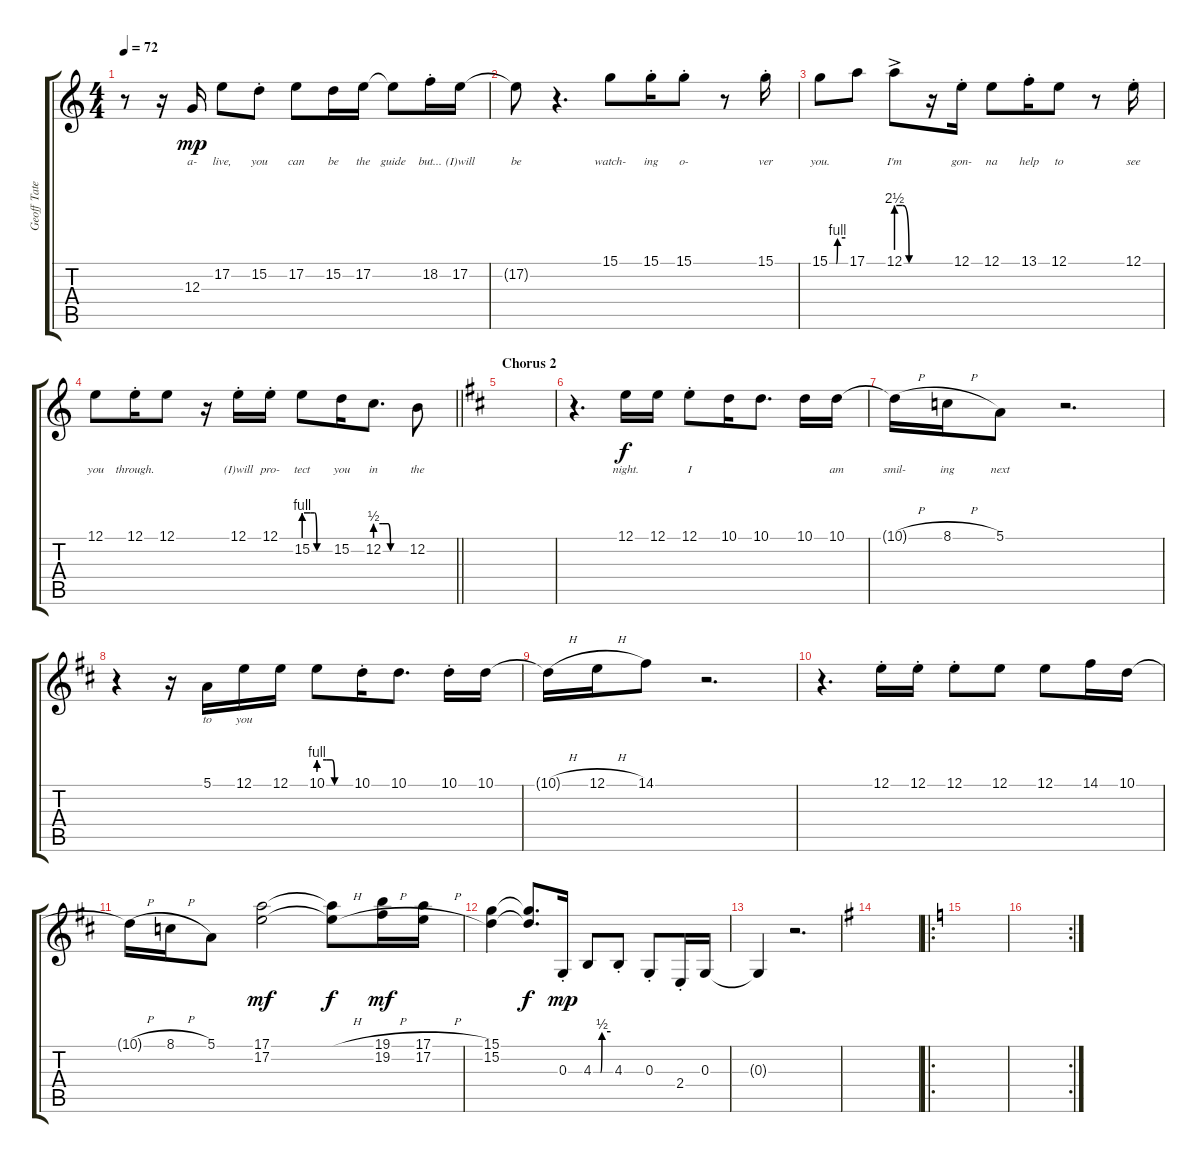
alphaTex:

\track ("Geoff Tate" "Geoff Tate") {instrument clarinet}
\staff {score tabs}
\tuning (E4 B3 G3 D3 A2 E2) {hide}
\ts (4 4)
\tempo 72
\clef g2
\ks c
r.8{dy mp} r.16 12.3.16{lyrics (0 "a-") lyrics (1 "") lyrics (2 "") lyrics (3 "") lyrics (4 "")} 17.2.8{lyrics (0 "live,") lyrics (1 "") lyrics (2 "") lyrics (3 "") lyrics (4 "")} 15.2{st}.8{lyrics (0 "you") lyrics (1 "") lyrics (2 "") lyrics (3 "") lyrics (4 "")} 17.2.8{lyrics (0 "can") lyrics (1 "") lyrics (2 "") lyrics (3 "") lyrics (4 "")} 15.2.16{lyrics (0 "be") lyrics (1 "") lyrics (2 "") lyrics (3 "") lyrics (4 "")} 17.2.16{lyrics (0 "the") lyrics (1 "") lyrics (2 "") lyrics (3 "") lyrics (4 "")} 17.2{t}.8{lyrics (0 "guide") lyrics (1 "") lyrics (2 "") lyrics (3 "") lyrics (4 "")} 18.2{st}.16{lyrics (0 "but...") lyrics (1 "") lyrics (2 "") lyrics (3 "") lyrics (4 "")} 17.2.16{lyrics (0 "(I)will") lyrics (1 "") lyrics (2 "") lyrics (3 "") lyrics (4 "")} |
17.2{t}.8{lyrics (0 "be") lyrics (1 "") lyrics (2 "") lyrics (3 "") lyrics (4 "")} r.4{d} 15.1.8{lyrics (0 "watch-") lyrics (1 "") lyrics (2 "") lyrics (3 "") lyrics (4 "")} 15.1{st}.16{lyrics (0 "ing") lyrics (1 "") lyrics (2 "") lyrics (3 "") lyrics (4 "")} 15.1{st}.8{lyrics (0 "o-") lyrics (1 "") lyrics (2 "") lyrics (3 "") lyrics (4 "")} r.8 15.1{st}.16{lyrics (0 "ver") lyrics (1 "") lyrics (2 "") lyrics (3 "") lyrics (4 "")} |
15.1{be (custom 0 0 25 0 30 4 60 4)}.8{lyrics (0 "you.") lyrics (1 "") lyrics (2 "") lyrics (3 "") lyrics (4 "")} 17.1.8{lyrics (0 "") lyrics (1 "") lyrics (2 "") lyrics (3 "") lyrics (4 "")} 12.1{be (custom 0 10 15 10 30 0 60 0) ac}.8{lyrics (0 "I'm") lyrics (1 "") lyrics (2 "") lyrics (3 "") lyrics (4 "")} r.16 12.1{st}.16{lyrics (0 "gon-") lyrics (1 "") lyrics (2 "") lyrics (3 "") lyrics (4 "")} 12.1.8{lyrics (0 "na") lyrics (1 "") lyrics (2 "") lyrics (3 "") lyrics (4 "")} 13.1{st}.16{lyrics (0 "help") lyrics (1 "") lyrics (2 "") lyrics (3 "") lyrics (4 "")} 12.1.8{lyrics (0 "to") lyrics (1 "") lyrics (2 "") lyrics (3 "") lyrics (4 "")} r.8 12.1{st}.16{lyrics (0 "see") lyrics (1 "") lyrics (2 "") lyrics (3 "") lyrics (4 "")} |
\barLineRight lightlight
12.1.8{lyrics (0 "you") lyrics (1 "") lyrics (2 "") lyrics (3 "") lyrics (4 "")} 12.1{st}.16{lyrics (0 "through.") lyrics (1 "") lyrics (2 "") lyrics (3 "") lyrics (4 "")} 12.1.8{lyrics (0 "") lyrics (1 "") lyrics (2 "") lyrics (3 "") lyrics (4 "")} r.16 12.1{st}.16{lyrics (0 "(I)will") lyrics (1 "") lyrics (2 "") lyrics (3 "") lyrics (4 "")} 12.1{st}.16{lyrics (0 "pro-") lyrics (1 "") lyrics (2 "") lyrics (3 "") lyrics (4 "")} 15.2{be (custom 0 4 15 4 25 4 30 0 60 0)}.8{lyrics (0 "tect") lyrics (1 "") lyrics (2 "") lyrics (3 "") lyrics (4 "")} 15.2.16{lyrics (0 "you") lyrics (1 "") lyrics (2 "") lyrics (3 "") lyrics (4 "")} 12.2{be (custom 0 2 15 2 25 2 30 0 60 0)}.8{d lyrics (0 "in") lyrics (1 "") lyrics (2 "") lyrics (3 "") lyrics (4 "")} 12.2.8{lyrics (0 "the") lyrics (1 "") lyrics (2 "") lyrics (3 "") lyrics (4 "")} |
\section ("" "Chorus 2")
\ks d
|
r.4{d} 12.1.16{lyrics (0 "night.") lyrics (1 "") lyrics (2 "") lyrics (3 "") lyrics (4 "") dy f} 12.1.16{lyrics (0 "") lyrics (1 "") lyrics (2 "") lyrics (3 "") lyrics (4 "")} 12.1{st}.8{lyrics (0 "I") lyrics (1 "") lyrics (2 "") lyrics (3 "") lyrics (4 "")} 10.1.16{lyrics (0 "") lyrics (1 "") lyrics (2 "") lyrics (3 "") lyrics (4 "")} 10.1.8{d lyrics (0 "") lyrics (1 "") lyrics (2 "") lyrics (3 "") lyrics (4 "")} 10.1.16{lyrics (0 "") lyrics (1 "") lyrics (2 "") lyrics (3 "") lyrics (4 "")} 10.1.16{lyrics (0 "am") lyrics (1 "") lyrics (2 "") lyrics (3 "") lyrics (4 "")} |
10.1{h t}.16{lyrics (0 "smil-") lyrics (1 "") lyrics (2 "") lyrics (3 "") lyrics (4 "")} 8.1{h}.16{lyrics (0 "ing") lyrics (1 "") lyrics (2 "") lyrics (3 "") lyrics (4 "")} 5.1.8{lyrics (0 "next") lyrics (1 "") lyrics (2 "") lyrics (3 "") lyrics (4 "")} r.2{d} |
r.4 r.16 5.1.16{lyrics (0 "to") lyrics (1 "") lyrics (2 "") lyrics (3 "") lyrics (4 "")} 12.1.16{lyrics (0 "you") lyrics (1 "") lyrics (2 "") lyrics (3 "") lyrics (4 "")} 12.1.16 10.1{be (custom 0 4 15 4 25 4 30 0 60 0)}.8 10.1{st}.16 10.1.8{d} 10.1{st}.16 10.1.16 |
10.1{h t}.16 12.1{h}.16 14.1.8 r.2{d} |
r.4{d} 12.1{st}.16 12.1{st}.16 12.1{st}.8 12.1.8 12.1.8 14.1.16 10.1.16 |
10.1{h t}.16 8.1{h}.16 5.1.8 (17.1 17.2).2{dy mf} (17.1{h t} 17.2{h t}).8{dy f} (19.1{h} 19.2{h}).16{dy mf} (17.1{h} 17.2{h}).16 |
(15.1 15.2).4 (15.1{t} 15.2{t}).8{d dy f} 0.3{st}.16{dy mp} 4.3{be (custom 0 0 25 0 30 2 60 2)}.8 4.3{st}.8 0.3{st}.8 2.4{st}.16 0.3.16 |
0.3{t}.4 r.2{d} |
\ks g
|
\ro
\ks c
|
\rc 2
